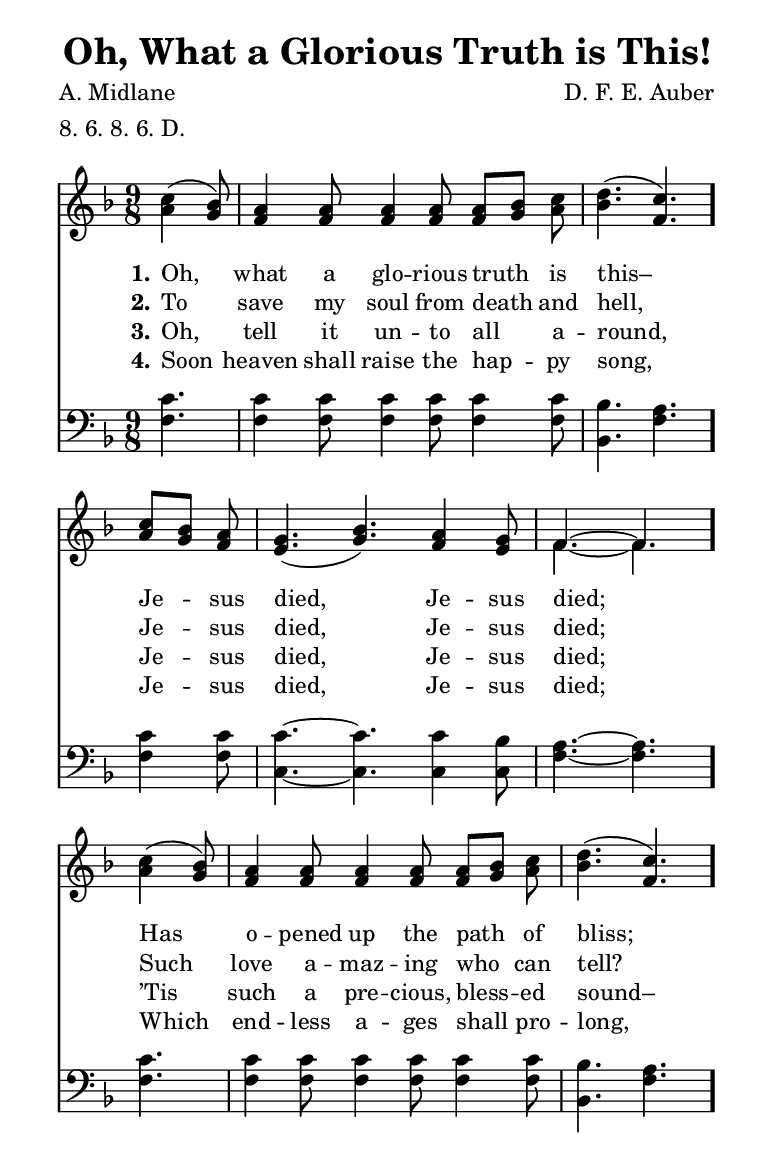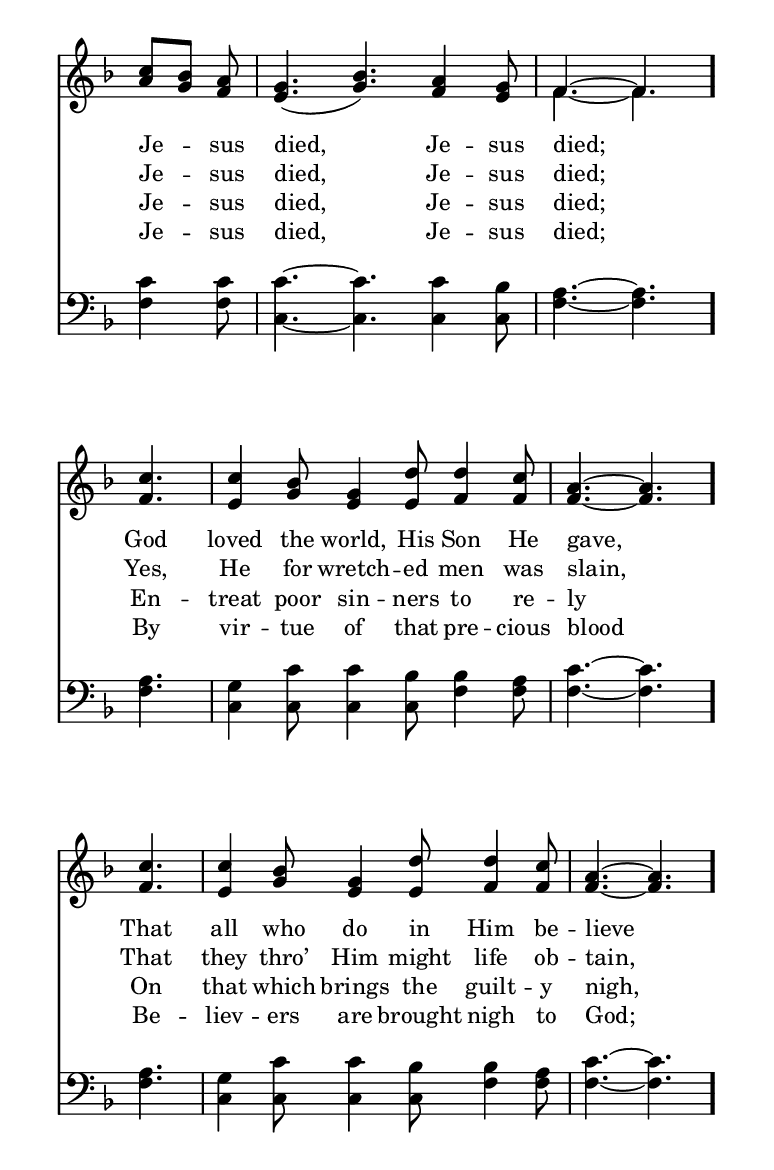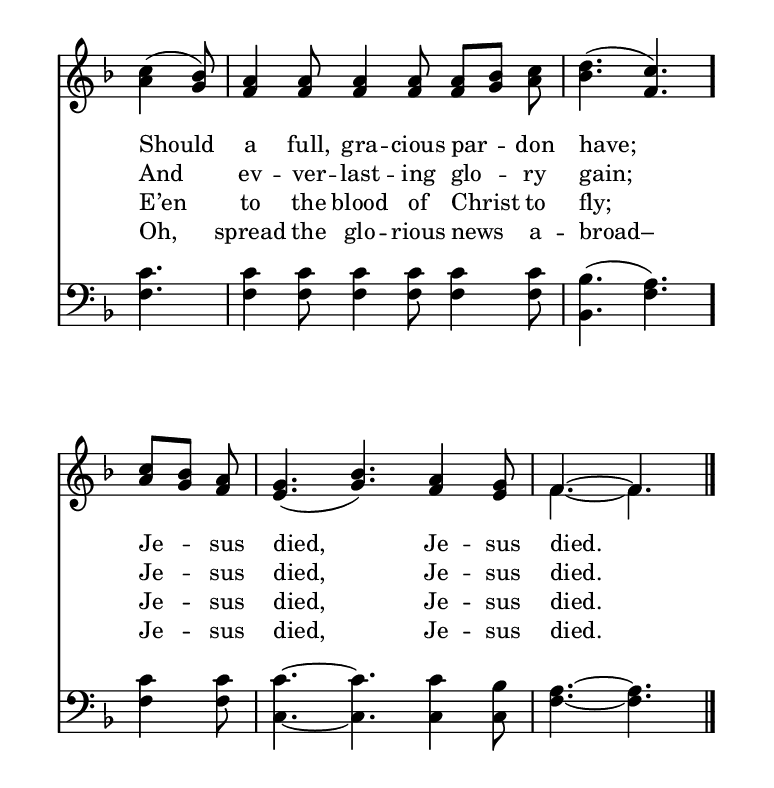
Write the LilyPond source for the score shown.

\include "common/global.ily"
\paper {
  \include "common/paper.ily"
}

\header{
  %gospel
  hymnnumber = "27"
  title = "Oh, What a Glorious Truth is This!"
  tunename = "Mercy’s Free"
  meter = "8. 6. 8. 6. D." % original has 8. 6. 8. 6. 8. 6. 8. 6.
  poet = "A. Midlane"
  composer = "D. F. E. Auber"
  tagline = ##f
}

global = {
  \include "common/overrides.ily"
  \autoBeamOff
  \override Staff.TimeSignature.style = #'numbered \time 9/8
  \once \override Score.MetronomeMark.transparent = ##t
  \tempo 4 = 80
  \key f \major
  \partial 4.
}

patternOne   = { c4( c8) | c4 c8 c4 c8 c8[ c8] c8 | c4.( c4.) c8[ c8] c8 | c4.( c4.) c4 c8 | c4. ~ c4. }
patternTwo   = { c4. | c4 c8 c4 c8 c4 c8 | c4. ~ c4. c4. | c4 c8 c4 c8 c4 c8 | c4. ~ c4. }
patternThree = { c4. | c4 c8 c4 c8 c4 c8 | c4. c4. c4 c8 | c4. ~ c4. c4 c8 | c4. ~ c4. }
patternFour  = { c4( c8) | c4 c8 c4 c8 c8[ c8] c8 | c4.( c4.) c8[ c8] c8 | c4.( c4.) c4 c8 | c4. ~ c4. }
patternFive  = { c4. | c4 c8 c4 c8 c4 c8 | c4.( c4.) c4 c8 | c4. ~ c4. c4 c8 | c4. ~ c4. }

notesSoprano = {
\global
\relative c' {

    \changePitch \patternOne  { c' bes | a a a a a bes c | d c c bes a | g bes a g | f f }
    \changePitch \patternOne  { c' bes | a a a a a bes c | d c c bes a | g bes a g | f f }
    \changePitch \patternTwo  { c' | c bes g d' d c | a a c | c bes g d' d c | a a }
    \changePitch \patternFour { c bes | a a a a a bes c | d c c bes a | g bes a g | f f }

	\bar "|."

}
}

notesAlto = {
\global
\relative e' {

    \changePitch \patternOne  { a g | f f f f f g a | bes f a g f | e g f e | f f }
    \changePitch \patternOne  { a g | f f f f f g a | bes f a g f | e g f e | f f }
    \changePitch \patternTwo  { f | e g e e f f | f f f | e g e e f f | f f }
    \changePitch \patternFour { a g | f f f f f g a | bes f a g f | e g f e | f f }

}
}

notesTenor = {
\global
\relative a {

    \changePitch \patternThree { c | c c c c c c | bes a c c | c c c bes | a a }
    \changePitch \patternThree { c | c c c c c c | bes a c c | c c c bes | a a }
    \changePitch \patternTwo   { a | g c c bes bes a | c c a | g c c bes bes a | c c }
    \changePitch \patternFive  { c | c c c c c c | bes a c c | c c c bes | a a }

}
}

notesBass = {
\global
\relative a {

    \changePitch \patternThree { f | f f f f f f | bes, f' f f | c c c c | f f }
    \changePitch \patternThree { f | f f f f f f | bes, f' f f | c c c c | f f }
    \changePitch \patternTwo   { f | c c c c f f | f f | f c c c c f f | f f }
    \changePitch \patternFive  { f | f f f f f f | bes, f' f f | c c c c | f f }

}
}

wordsA = \lyricmode {
\set stanza = "1."

Oh, what a glo -- rious truth is this– \bar "."
Je -- sus died, Je -- sus died; \bar "." \break
Has o -- pened up the path of bliss; \bar "."
Je -- sus died, Je -- sus died; \bar "." \break
God loved the world, His Son He gave, \bar "."
That all who do in Him be -- lieve \bar "." \break
Should a full, gra -- cious par -- don have; \bar "."
Je -- sus died, Je -- sus died. \bar "." \break

}

wordsB = \lyricmode {
\set stanza = "2."

To save my soul from death and hell,
Je -- sus died, Je -- sus died;
Such love a -- maz -- ing who can tell?
Je -- sus died, Je -- sus died;
Yes, He for wretch -- ed men was slain,
That they thro’ Him might life ob -- tain,
And ev -- ver -- last -- ing glo -- ry gain;
Je -- sus died, Je -- sus died.

}

wordsC = \lyricmode {
\set stanza = "3."

Oh, tell it un -- to all a -- round,
Je -- sus died, Je -- sus died;
’Tis such a pre -- cious, bless -- ed sound–
Je -- sus died, Je -- sus died;
En -- treat poor sin -- ners to re -- ly
On that which brings the guilt -- y nigh,
E’en to the blood of Christ to fly;
Je -- sus died, Je -- sus died.

}

wordsD = \lyricmode {
\set stanza = "4."

Soon heaven shall raise the hap -- py song,
Je -- sus died, Je -- sus died;
Which end -- less a -- ges shall pro -- long,
Je -- sus died, Je -- sus died;
By vir -- tue of that pre -- cious blood
Be -- liev -- ers are brought nigh to God;
Oh, spread the glo -- rious news a -- broad–
Je -- sus died, Je -- sus died.

}


\score {
  \context ChoirStaff <<
    \context Staff = upper <<
      \set Staff.autoBeaming = ##f
      \set ChoirStaff.systemStartDelimiter = #'SystemStartBar
      \set ChoirStaff.printPartCombineTexts = ##f
      \partcombine #'(2 . 9) \notesSoprano \notesAlto
      \context NullVoice = sopranos { \voiceOne << \notesSoprano >> }
      \context NullVoice = altos { \voiceTwo << \notesAlto >> }
      \context Lyrics = one   \lyricsto sopranos \wordsA
      \context Lyrics = two   \lyricsto sopranos \wordsB
      \context Lyrics = three \lyricsto sopranos \wordsC
      \context Lyrics = four  \lyricsto sopranos \wordsD
    >>
    \context Staff = men <<
      \set Staff.autoBeaming = ##f
      \clef bass
      \set ChoirStaff.printPartCombineTexts = ##f
      \partcombine #'(2 . 9) \notesTenor \notesBass
      \context NullVoice = tenors { \voiceOne << \notesTenor >> }
      \context NullVoice = basses { \voiceTwo << \notesBass >> }
    >>
  >>
  \layout {
    \include "common/layout.ily"
  }
  \midi{
    \include "common/midi.ily"
  }
}

\version "2.19.49"  % necessary for upgrading to future LilyPond versions.

